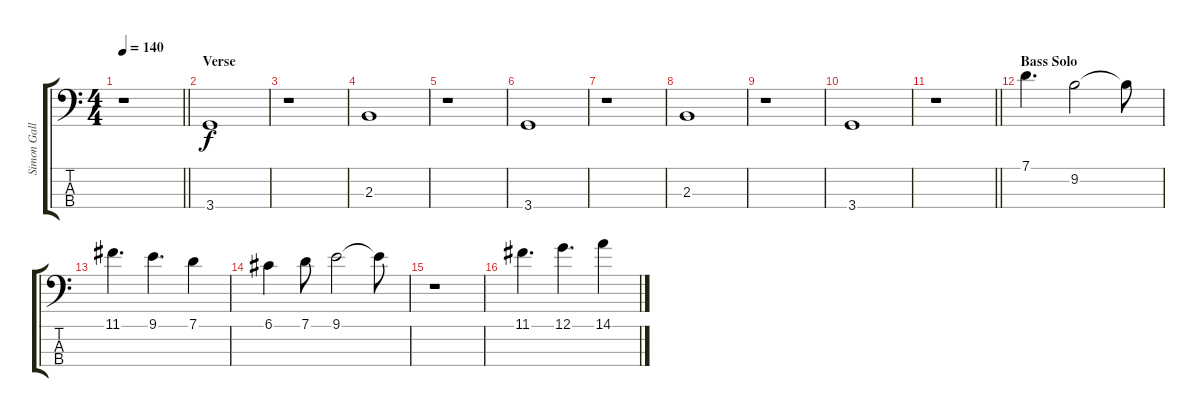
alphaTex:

\track ("Simon Gallup" "Simon Gall") {instrument electricbasspick}
\staff {score tabs}
\tuning (G2 D2 A1 E1) {hide}
\ts (4 4)
\tempo 140
\clef f4
\barLineRight lightlight
\ks c
r.1{dy f} |
\section ("" "Verse")
3.4.1 |
r.1 |
2.3.1 |
r.1 |
3.4.1 |
r.1 |
2.3.1 |
r.1 |
3.4.1 |
\barLineRight lightlight
r.1 |
\section ("" "Bass Solo")
7.1.4{d} 9.2.2 9.2{t}.8 |
11.1.4{d} 9.1.4{d} 7.1.4 |
6.1.4 7.1.8 9.1.2 9.1{t}.8 |
r.1 |
11.1.4{d} 12.1.4{d} 14.1.4
